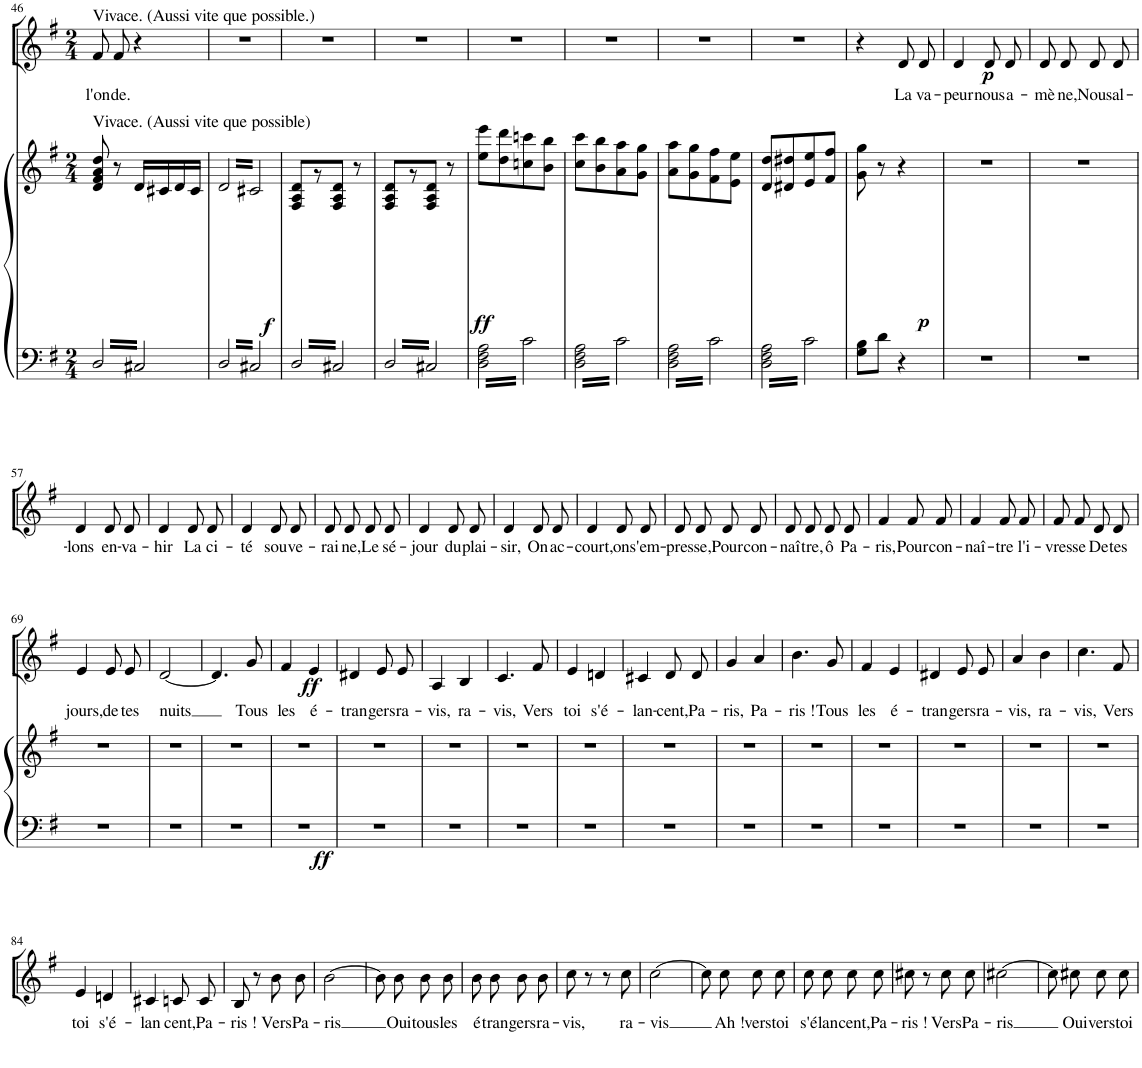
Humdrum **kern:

**kern	**kern	**dynam	**kern	**text	**dynam
*part2	*part2	*part2	*part1	*part1	*part1
*staff3	*staff2	*staff2/3	*staff1	*staff1	*staff1
*I"Piano	*	*	*I"Alti	*	*
*I'Pno	*	*	*	*	*
!!LO:PB:g=z
*clefF4	*clefG2	*	*clefG2	*	*
*k[f#]	*k[f#]	*	*k[f#]	*	*
*M2/4	*M2/4	*	*M2/4	*	*
=46	=46	=46	=46	=46	=46
!	!	!	!LO:TX:a:t=Vivace. (Aussi vite que possible.)	!	!
!	!LO:TX:a:t=Vivace. (Aussi vite que possible)	!	!	!	!
!	!	!	!	!LO:LY:b	!
6.D/	8d/ 8f#/ 8a/ 8dd/	.	8f#/L	l'on-	.
!	!	!	!	!LO:LY:b	!
.	8r	.	8f#/J	-de.	.
!	!	!LO:DY:b	!	!	!
6.C#X/	16d/LL	f	4r	.	.
.	16c#X/	.	.	.	.
.	16d/	.	.	.	.
.	16c#/JJ	.	.	.	.
=47	=47	=47	=47	=47	=47
*	*tremolo	*	*	*	*
6.D/	32d/LLL	.	2r	.	.
.	32c#X/	.	.	.	.
.	32d/	.	.	.	.
.	32c#X/	.	.	.	.
.	32d/	.	.	.	.
.	32c#X/	.	.	.	.
.	32d/	.	.	.	.
.	32c#X/	.	.	.	.
6.C#X/	32d/	.	.	.	.
.	32c#X/	.	.	.	.
.	32d/	.	.	.	.
.	32c#X/	.	.	.	.
.	32d/	.	.	.	.
.	32c#X/	.	.	.	.
.	32d/	.	.	.	.
.	32c#X/JJJ	.	.	.	.
*	*Xtremolo	*	*	*	*
=48	=48	=48	=48	=48	=48
6.D/	8F#/ 8A/ 8d/L	.	2r	.	.
.	.	.	.	.	.
.	.	.	.	.	.
.	.	.	.	.	.
.	8r	.	.	.	.
.	.	.	.	.	.
.	.	.	.	.	.
.	.	.	.	.	.
6.C#X/	8F#/ 8A/ 8d/J	.	.	.	.
.	8r	.	.	.	.
=49	=49	=49	=49	=49	=49
6.D/	8F#/ 8A/ 8d/L	.	2r	.	.
.	8r	.	.	.	.
6.C#X/	8F#/ 8A/ 8d/J	.	.	.	.
.	8r	.	.	.	.
=50	=50	=50	=50	=50	=50
!	!	!LO:DY:b	!	!	!
6.D\ 6.F#\ 6.A\	8ee\ 8eee\L	ff	2r	.	.
.	8dd\ 8ddd\	.	.	.	.
6.c\	8ccn\ 8cccn\	.	.	.	.
.	8b\ 8bb\J	.	.	.	.
=51	=51	=51	=51	=51	=51
6.D\ 6.F#\ 6.A\	8cc\ 8ccc\L	.	2r	.	.
.	8b\ 8bb\	.	.	.	.
6.c\	8a\ 8aa\	.	.	.	.
.	8g\ 8gg\J	.	.	.	.
=52	=52	=52	=52	=52	=52
6.D\ 6.F#\ 6.A\	8a\ 8aa\L	.	2r	.	.
.	8g\ 8gg\	.	.	.	.
6.c\	8f#\ 8ff#\	.	.	.	.
.	8e\ 8ee\J	.	.	.	.
=53	=53	=53	=53	=53	=53
6.D\ 6.F#\ 6.A\	8d/ 8dd/L	.	2r	.	.
.	8d#X/ 8dd#X/	.	.	.	.
6.c\	8e/ 8ee/	.	.	.	.
.	8f#/ 8ff#/J	.	.	.	.
=54	=54	=54	=54	=54	=54
8G\ 8B\L	8g\ 8gg\	.	4r	.	.
!	!	!LO:DY:b	!	!	!
8d\J	8r	p	.	.	.
!	!	!	!	!LO:LY:b	!LO:DY:b
4r	4r	.	8d/L	La	p
!	!	!	!	!LO:LY:b	!
.	.	.	8d/J	va-	.
=55	=55	=55	=55	=55	=55
!	!	!	!	!LO:LY:b	!
2r	2r	.	4d/	-peur	.
!	!	!	!	!LO:LY:b	!
.	.	.	8d/L	nous	.
!	!	!	!	!LO:LY:b	!
.	.	.	8d/J	a-	.
=56	=56	=56	=56	=56	=56
!	!	!	!	!LO:LY:b	!
2r	2r	.	8d/L	-mè-	.
!	!	!	!	!LO:LY:b	!
.	.	.	8d/J	-ne,	.
!	!	!	!	!LO:LY:b	!
.	.	.	8d/L	Nous	.
!	!	!	!	!LO:LY:b	!
.	.	.	8d/J	al-	.
!!LO:LB:g=z
=57	=57	=57	=57	=57	=57
!	!	!	!	!LO:LY:b	!
2r	2r	.	4d/	-lons	.
!	!	!	!	!LO:LY:b	!
.	.	.	8d/L	en-	.
!	!	!	!	!LO:LY:b	!
.	.	.	8d/J	-va-	.
=58	=58	=58	=58	=58	=58
!	!	!	!	!LO:LY:b	!
2r	2r	.	4d/	-hir	.
!	!	!	!	!LO:LY:b	!
.	.	.	8d/L	La	.
!	!	!	!	!LO:LY:b	!
.	.	.	8d/J	ci-	.
=59	=59	=59	=59	=59	=59
!	!	!	!	!LO:LY:b	!
2r	2r	.	4d/	-té	.
!	!	!	!	!LO:LY:b	!
.	.	.	8d/L	sou-	.
!	!	!	!	!LO:LY:b	!
.	.	.	8d/J	-ve-	.
=60	=60	=60	=60	=60	=60
!	!	!	!	!LO:LY:b	!
2r	2r	.	8d/L	-rai-	.
!	!	!	!	!LO:LY:b	!
.	.	.	8d/J	-ne,	.
!	!	!	!	!LO:LY:b	!
.	.	.	8d/L	Le	.
!	!	!	!	!LO:LY:b	!
.	.	.	8d/J	sé-	.
=61	=61	=61	=61	=61	=61
!	!	!	!	!LO:LY:b	!
2r	2r	.	4d/	-jour	.
!	!	!	!	!LO:LY:b	!
.	.	.	8d/L	du	.
!	!	!	!	!LO:LY:b	!
.	.	.	8d/J	plai-	.
=62	=62	=62	=62	=62	=62
!	!	!	!	!LO:LY:b	!
2r	2r	.	4d/	-sir,	.
!	!	!	!	!LO:LY:b	!
.	.	.	8d/L	On	.
!	!	!	!	!LO:LY:b	!
.	.	.	8d/J	ac-	.
=63	=63	=63	=63	=63	=63
!	!	!	!	!LO:LY:b	!
2r	2r	.	4d/	-court,	.
!	!	!	!	!LO:LY:b	!
.	.	.	8d/L	on	.
!	!	!	!	!LO:LY:b	!
.	.	.	8d/J	s'em-	.
=64	=64	=64	=64	=64	=64
!	!	!	!	!LO:LY:b	!
2r	2r	.	8d/L	-pres-	.
!	!	!	!	!LO:LY:b	!
.	.	.	8d/J	-se,	.
!	!	!	!	!LO:LY:b	!
.	.	.	8d/L	Pour	.
!	!	!	!	!LO:LY:b	!
.	.	.	8d/J	con-	.
=65	=65	=65	=65	=65	=65
!	!	!	!	!LO:LY:b	!
2r	2r	.	8d/L	-naî-	.
!	!	!	!	!LO:LY:b	!
.	.	.	8d/J	-tre,	.
!	!	!	!	!LO:LY:b	!
.	.	.	8d/L	ô	.
!	!	!	!	!LO:LY:b	!
.	.	.	8d/J	Pa-	.
=66	=66	=66	=66	=66	=66
!	!	!	!	!LO:LY:b	!
2r	2r	.	4f#/	-ris,	.
!	!	!	!	!LO:LY:b	!
.	.	.	8f#/L	Pour	.
!	!	!	!	!LO:LY:b	!
.	.	.	8f#/J	con-	.
=67	=67	=67	=67	=67	=67
!	!	!	!	!LO:LY:b	!
2r	2r	.	4f#/	-naî-	.
!	!	!	!	!LO:LY:b	!
.	.	.	8f#/L	-tre	.
!	!	!	!	!LO:LY:b	!
.	.	.	8f#/J	l'i-	.
=68	=68	=68	=68	=68	=68
!	!	!	!	!LO:LY:b	!
2r	2r	.	8f#/L	-vres-	.
!	!	!	!	!LO:LY:b	!
.	.	.	8f#/J	-se	.
!	!	!	!	!LO:LY:b	!
.	.	.	8d/L	De	.
!	!	!	!	!LO:LY:b	!
.	.	.	8d/J	tes	.
!!LO:LB:g=z
=69	=69	=69	=69	=69	=69
!	!	!	!	!LO:LY:b	!
2r	2r	.	4e/	jours,	.
!	!	!	!	!LO:LY:b	!
.	.	.	8e/L	de	.
!	!	!	!	!LO:LY:b	!
.	.	.	8e/J	tes	.
=70	=70	=70	=70	=70	=70
!	!	!	!	!LO:LY:b	!
2r	2r	.	[2d/	nuits	.
=71	=71	=71	=71	=71	=71
2r	2r	.	4.d/]	.	.
!	!	!	!	!LO:LY:b	!LO:DY:b
.	.	.	8g/	Tous	ff
=72	=72	=72	=72	=72	=72
!	!	!LO:DY:b=2	!	!LO:LY:b	!
2r	2r	ff	4f#/	les	.
!	!	!	!	!LO:LY:b	!
.	.	.	4e/	é-	.
=73	=73	=73	=73	=73	=73
!	!	!	!	!LO:LY:b	!
2r	2r	.	4d#X/	-tran-	.
!	!	!	!	!LO:LY:b	!
.	.	.	8e/L	-gers	.
!	!	!	!	!LO:LY:b	!
.	.	.	8e/J	ra-	.
=74	=74	=74	=74	=74	=74
!	!	!	!	!LO:LY:b	!
2r	2r	.	4A/	-vis,	.
!	!	!	!	!LO:LY:b	!
.	.	.	4B/	ra-	.
=75	=75	=75	=75	=75	=75
!	!	!	!	!LO:LY:b	!
2r	2r	.	4.c/	-vis,	.
!	!	!	!	!LO:LY:b	!
.	.	.	8f#/	Vers	.
=76	=76	=76	=76	=76	=76
!	!	!	!	!LO:LY:b	!
2r	2r	.	4e/	toi	.
!	!	!	!	!LO:LY:b	!
.	.	.	4dn/	s'é-	.
=77	=77	=77	=77	=77	=77
!	!	!	!	!LO:LY:b	!
2r	2r	.	4c#X/	-lan-	.
!	!	!	!	!LO:LY:b	!
.	.	.	8d/L	-cent,	.
!	!	!	!	!LO:LY:b	!
.	.	.	8d/J	Pa-	.
=78	=78	=78	=78	=78	=78
!	!	!	!	!LO:LY:b	!
2r	2r	.	4g/	-ris,	.
!	!	!	!	!LO:LY:b	!
.	.	.	4a/	Pa-	.
=79	=79	=79	=79	=79	=79
!	!	!	!	!LO:LY:b	!
2r	2r	.	4.b\	-ris !	.
!	!	!	!	!LO:LY:b	!
.	.	.	8g/	Tous	.
=80	=80	=80	=80	=80	=80
!	!	!	!	!LO:LY:b	!
2r	2r	.	4f#/	les	.
!	!	!	!	!LO:LY:b	!
.	.	.	4e/	é-	.
=81	=81	=81	=81	=81	=81
!	!	!	!	!LO:LY:b	!
2r	2r	.	4d#X/	-tran-	.
!	!	!	!	!LO:LY:b	!
.	.	.	8e/L	-gers	.
!	!	!	!	!LO:LY:b	!
.	.	.	8e/J	ra-	.
=82	=82	=82	=82	=82	=82
!	!	!	!	!LO:LY:b	!
2r	2r	.	4a/	-vis,	.
!	!	!	!	!LO:LY:b	!
.	.	.	4b\	ra-	.
=83	=83	=83	=83	=83	=83
!	!	!	!	!LO:LY:b	!
2r	2r	.	4.cc\	-vis,	.
!	!	!	!	!LO:LY:b	!
.	.	.	8f#/	Vers	.
!!LO:LB:g=z
=84	=84	=84	=84	=84	=84
!	!	!	!	!LO:LY:b	!
2r	2r	.	4e/	toi	.
!	!	!	!	!LO:LY:b	!
.	.	.	4dn/	s'é-	.
=85	=85	=85	=85	=85	=85
!	!	!	!	!LO:LY:b	!
2r	2r	.	4c#X/	-lan-	.
!	!	!	!	!LO:LY:b	!
.	.	.	8cn/L	-cent,	.
!	!	!	!	!LO:LY:b	!
.	.	.	8c/J	Pa-	.
=86	=86	=86	=86	=86	=86
!	!	!	!	!LO:LY:b	!
2r	2r	.	8B/	-ris !	.
.	.	.	8r	.	.
!	!	!	!	!LO:LY:b	!
.	.	.	8b\L	Vers	.
!	!	!	!	!LO:LY:b	!
.	.	.	8b\J	Pa-	.
=87	=87	=87	=87	=87	=87
!	!	!	!	!LO:LY:b	!
2r	2r	.	[2b\	-ris	.
=88	=88	=88	=88	=88	=88
2r	2r	.	8b\L]	.	.
!	!	!	!	!LO:LY:b	!
.	.	.	8b\J	Oui	.
!	!	!	!	!LO:LY:b	!
.	.	.	8b\L	tous	.
!	!	!	!	!LO:LY:b	!
.	.	.	8b\J	les	.
=89	=89	=89	=89	=89	=89
!	!	!	!	!LO:LY:b	!
2r	2r	.	8b\L	é-	.
!	!	!	!	!LO:LY:b	!
.	.	.	8b\J	-tran-	.
!	!	!	!	!LO:LY:b	!
.	.	.	8b\L	-gers	.
!	!	!	!	!LO:LY:b	!
.	.	.	8b\J	ra-	.
=90	=90	=90	=90	=90	=90
!	!	!	!	!LO:LY:b	!
2r	2r	.	8cc\	-vis,	.
.	.	.	8r	.	.
.	.	.	8r	.	.
!	!	!	!	!LO:LY:b	!
.	.	.	8cc\	ra-	.
=91	=91	=91	=91	=91	=91
!	!	!	!	!LO:LY:b	!
2r	2r	.	[2cc\	-vis	.
=92	=92	=92	=92	=92	=92
2r	2r	.	8cc\L]	.	.
!	!	!	!	!LO:LY:b	!
.	.	.	8cc\J	Ah !	.
!	!	!	!	!LO:LY:b	!
.	.	.	8cc\L	vers	.
!	!	!	!	!LO:LY:b	!
.	.	.	8cc\J	toi	.
=93	=93	=93	=93	=93	=93
!	!	!	!	!LO:LY:b	!
2r	2r	.	8cc\L	s'é-	.
!	!	!	!	!LO:LY:b	!
.	.	.	8cc\J	-lan-	.
!	!	!	!	!LO:LY:b	!
.	.	.	8cc\L	-cent,	.
!	!	!	!	!LO:LY:b	!
.	.	.	8cc\J	Pa-	.
=94	=94	=94	=94	=94	=94
!	!	!	!	!LO:LY:b	!
2r	2r	.	8cc#X\	-ris !	.
.	.	.	8r	.	.
!	!	!	!	!LO:LY:b	!
.	.	.	8cc#\L	Vers	.
!	!	!	!	!LO:LY:b	!
.	.	.	8cc#\J	Pa-	.
=95	=95	=95	=95	=95	=95
!	!	!	!	!LO:LY:b	!
2r	2r	.	[2cc#X\	-ris	.
=96	=96	=96	=96	=96	=96
2r	2r	.	8cc#\L]	.	.
!	!	!	!	!LO:LY:b	!
.	.	.	8cc#X\J	Oui	.
!	!	!	!	!LO:LY:b	!
.	.	.	8cc#\L	vers	.
!	!	!	!	!LO:LY:b	!
.	.	.	8cc#\J	toi	.
=	=	=	=	=	=
*-	*-	*-	*-	*-	*-
